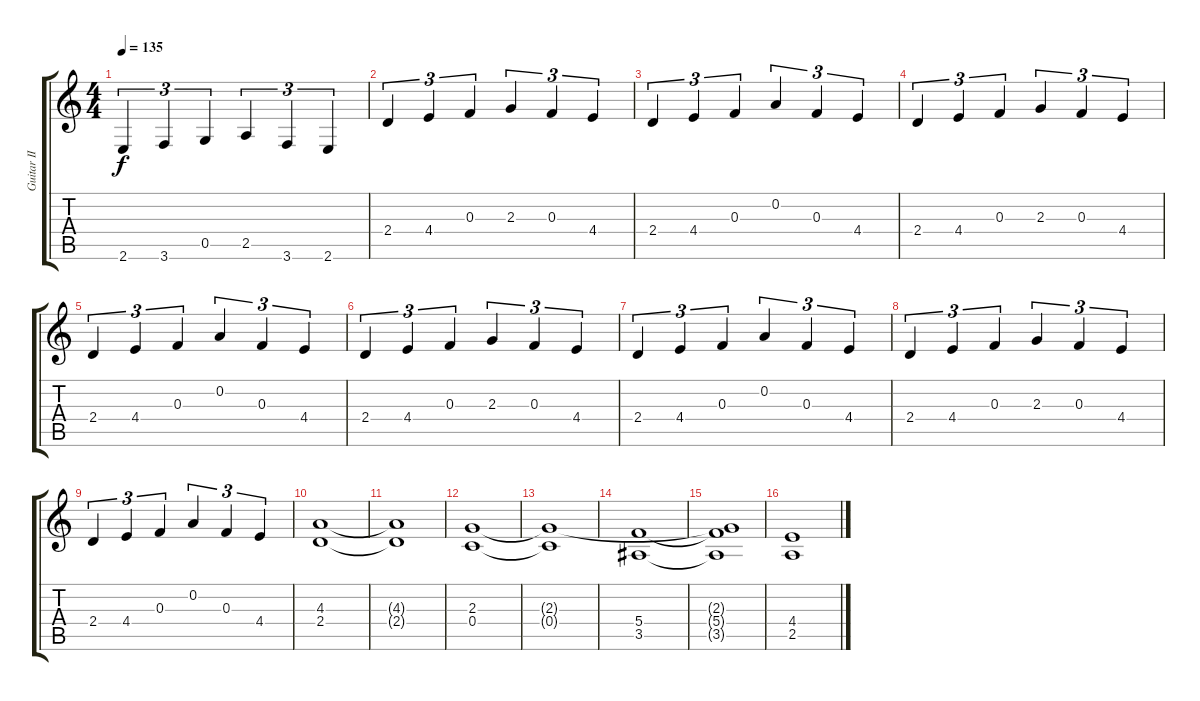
\track ("Guitar II" "Guitar II") {instrument distortionguitar}
\staff {score tabs}
\tuning (D4 A3 F3 C3 G2 D2) {hide}
\ts (4 4)
\tempo 135
\clef g2
\ks c
2.6.4{tu (3 2) dy f} 3.6.4{tu (3 2)} 0.5.4{tu (3 2)} 2.5.4{tu (3 2)} 3.6.4{tu (3 2)} 2.6.4{tu (3 2)} |
2.4.4{tu (3 2)} 4.4.4{tu (3 2)} 0.3.4{tu (3 2)} 2.3.4{tu (3 2)} 0.3.4{tu (3 2)} 4.4.4{tu (3 2)} |
2.4.4{tu (3 2)} 4.4.4{tu (3 2)} 0.3.4{tu (3 2)} 0.2.4{tu (3 2)} 0.3.4{tu (3 2)} 4.4.4{tu (3 2)} |
2.4.4{tu (3 2)} 4.4.4{tu (3 2)} 0.3.4{tu (3 2)} 2.3.4{tu (3 2)} 0.3.4{tu (3 2)} 4.4.4{tu (3 2)} |
2.4.4{tu (3 2)} 4.4.4{tu (3 2)} 0.3.4{tu (3 2)} 0.2.4{tu (3 2)} 0.3.4{tu (3 2)} 4.4.4{tu (3 2)} |
2.4.4{tu (3 2)} 4.4.4{tu (3 2)} 0.3.4{tu (3 2)} 2.3.4{tu (3 2)} 0.3.4{tu (3 2)} 4.4.4{tu (3 2)} |
2.4.4{tu (3 2)} 4.4.4{tu (3 2)} 0.3.4{tu (3 2)} 0.2.4{tu (3 2)} 0.3.4{tu (3 2)} 4.4.4{tu (3 2)} |
2.4.4{tu (3 2)} 4.4.4{tu (3 2)} 0.3.4{tu (3 2)} 2.3.4{tu (3 2)} 0.3.4{tu (3 2)} 4.4.4{tu (3 2)} |
2.4.4{tu (3 2)} 4.4.4{tu (3 2)} 0.3.4{tu (3 2)} 0.2.4{tu (3 2)} 0.3.4{tu (3 2)} 4.4.4{tu (3 2)} |
(4.3 2.4).1 |
(4.3{t} 2.4{t}).1 |
(2.3 0.4).1 |
(2.3{t} 0.4{t}).1 |
(5.4 3.5).1 |
(2.3{t} 5.4{t} 3.5{t}).1 |
(4.4 2.5).1
